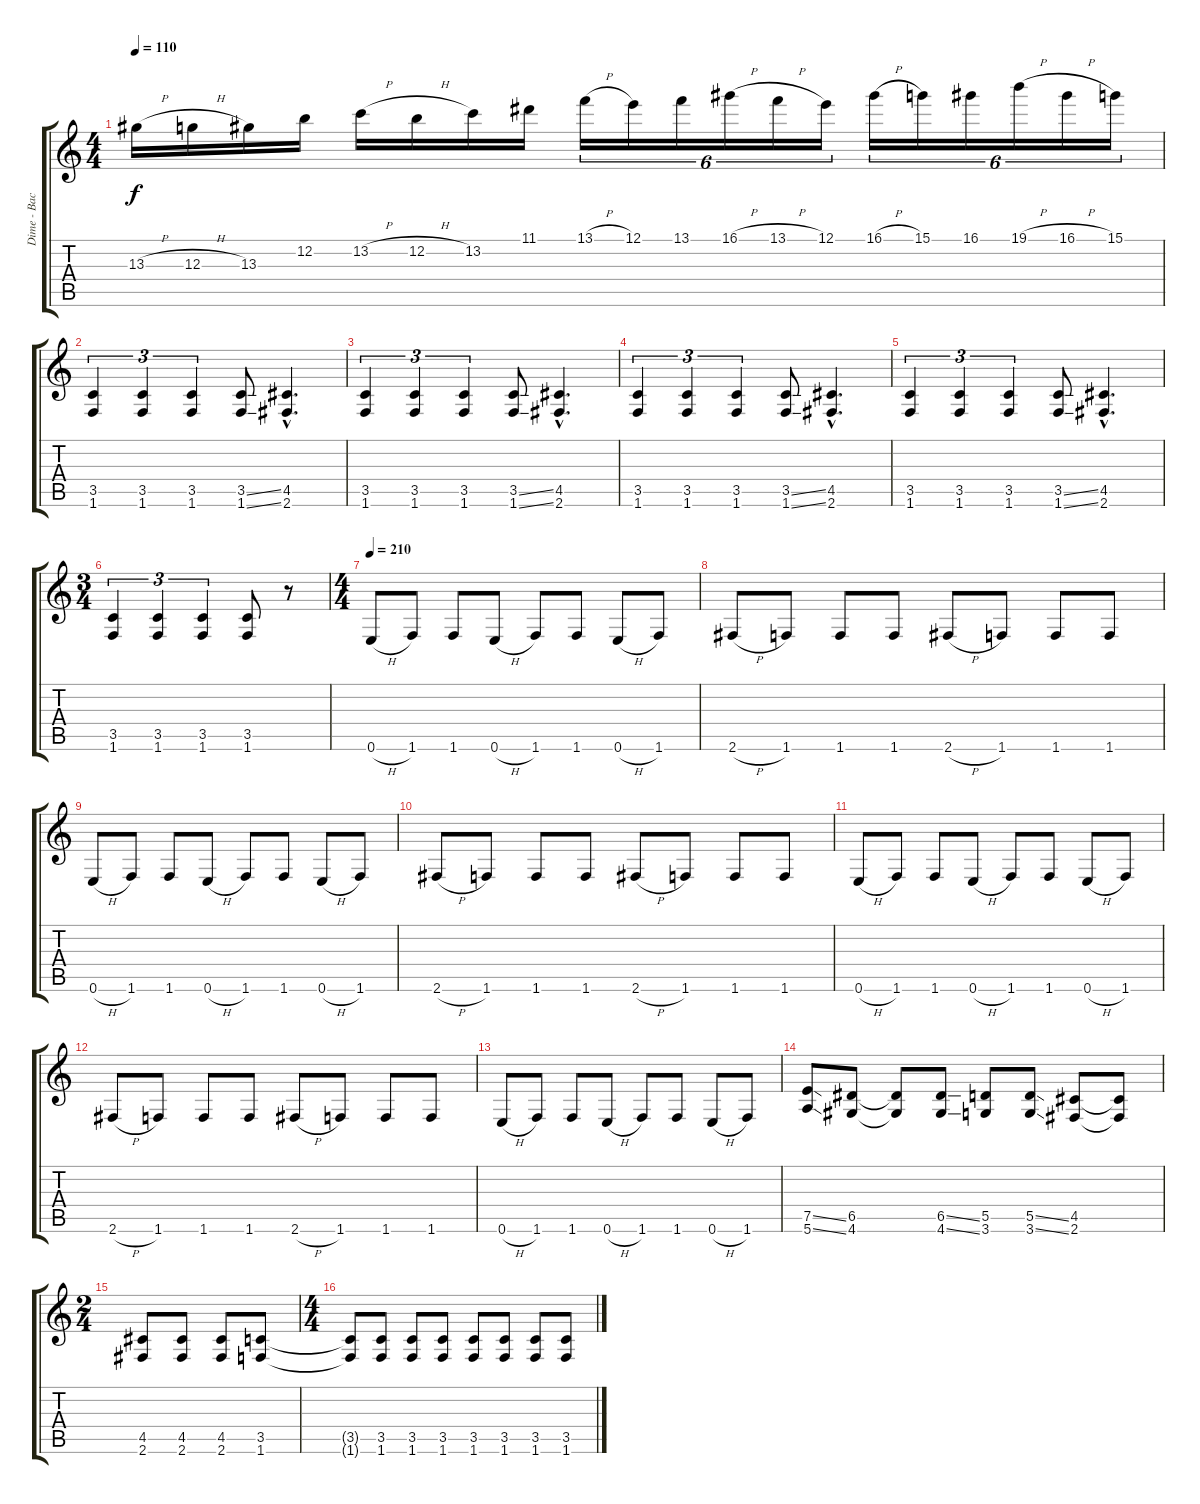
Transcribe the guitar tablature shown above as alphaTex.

\track ("Dime - Back" "Dime - Bac") {instrument distortionguitar}
\staff {score tabs}
\tuning (E4 B3 G3 D3 A2 E2) {hide}
\ts (4 4)
\tempo 110
\clef g2
\ks c
13.3{h}.16{dy f} 12.3{h}.16 13.3.16 12.2.16 13.2{h}.16 12.2{h}.16 13.2.16 11.1.16 13.1{h}.16{tu (6 4)} 12.1.16{tu (6 4)} 13.1.16{tu (6 4)} 16.1{h}.16{tu (6 4)} 13.1{h}.16{tu (6 4)} 12.1.16{tu (6 4)} 16.1{h}.16{tu (6 4)} 15.1.16{tu (6 4)} 16.1.16{tu (6 4)} 19.1{h}.16{tu (6 4)} 16.1{h}.16{tu (6 4)} 15.1.16{tu (6 4)} |
(3.5 1.6).4{tu (3 2) volume 10 balance 12} (3.5 1.6).4{tu (3 2)} (3.5 1.6).4{tu (3 2)} (3.5{ss} 1.6{ss}).8 (4.5{hac} 2.6{hac}).4{d} |
(3.5 1.6).4{tu (3 2)} (3.5 1.6).4{tu (3 2)} (3.5 1.6).4{tu (3 2)} (3.5{ss} 1.6{ss}).8 (4.5{hac} 2.6{hac}).4{d} |
(3.5 1.6).4{tu (3 2)} (3.5 1.6).4{tu (3 2)} (3.5 1.6).4{tu (3 2)} (3.5{ss} 1.6{ss}).8 (4.5{hac} 2.6{hac}).4{d} |
(3.5 1.6).4{tu (3 2)} (3.5 1.6).4{tu (3 2)} (3.5 1.6).4{tu (3 2)} (3.5{ss} 1.6{ss}).8 (4.5{hac} 2.6{hac}).4{d} |
\ts (3 4)
(3.5 1.6).4{tu (3 2)} (3.5 1.6).4{tu (3 2)} (3.5 1.6).4{tu (3 2)} (3.5 1.6).8 r.8 |
\ts (4 4)
\tempo 210
0.6{h}.8 1.6.8 1.6.8 0.6{h}.8 1.6.8 1.6.8 0.6{h}.8 1.6.8 |
2.6{h}.8 1.6.8 1.6.8 1.6.8 2.6{h}.8 1.6.8 1.6.8 1.6.8 |
0.6{h}.8 1.6.8 1.6.8 0.6{h}.8 1.6.8 1.6.8 0.6{h}.8 1.6.8 |
2.6{h}.8 1.6.8 1.6.8 1.6.8 2.6{h}.8 1.6.8 1.6.8 1.6.8 |
0.6{h}.8 1.6.8 1.6.8 0.6{h}.8 1.6.8 1.6.8 0.6{h}.8 1.6.8 |
2.6{h}.8 1.6.8 1.6.8 1.6.8 2.6{h}.8 1.6.8 1.6.8 1.6.8 |
0.6{h}.8 1.6.8 1.6.8 0.6{h}.8 1.6.8 1.6.8 0.6{h}.8 1.6.8 |
(7.5{ss} 5.6{ss}).8 (6.5 4.6).8 (6.5{t} 4.6{t}).8 (6.5{ss} 4.6{ss}).8 (5.5 3.6).8 (5.5{ss} 3.6{ss}).8 (4.5 2.6).8 (4.5{t} 2.6{t}).8 |
\ts (2 4)
(4.5 2.6).8 (4.5 2.6).8 (4.5 2.6).8 (3.5 1.6).8 |
\ts (4 4)
(3.5{t} 1.6{t}).8 (3.5 1.6).8 (3.5 1.6).8 (3.5 1.6).8 (3.5 1.6).8 (3.5 1.6).8 (3.5 1.6).8 (3.5 1.6).8
